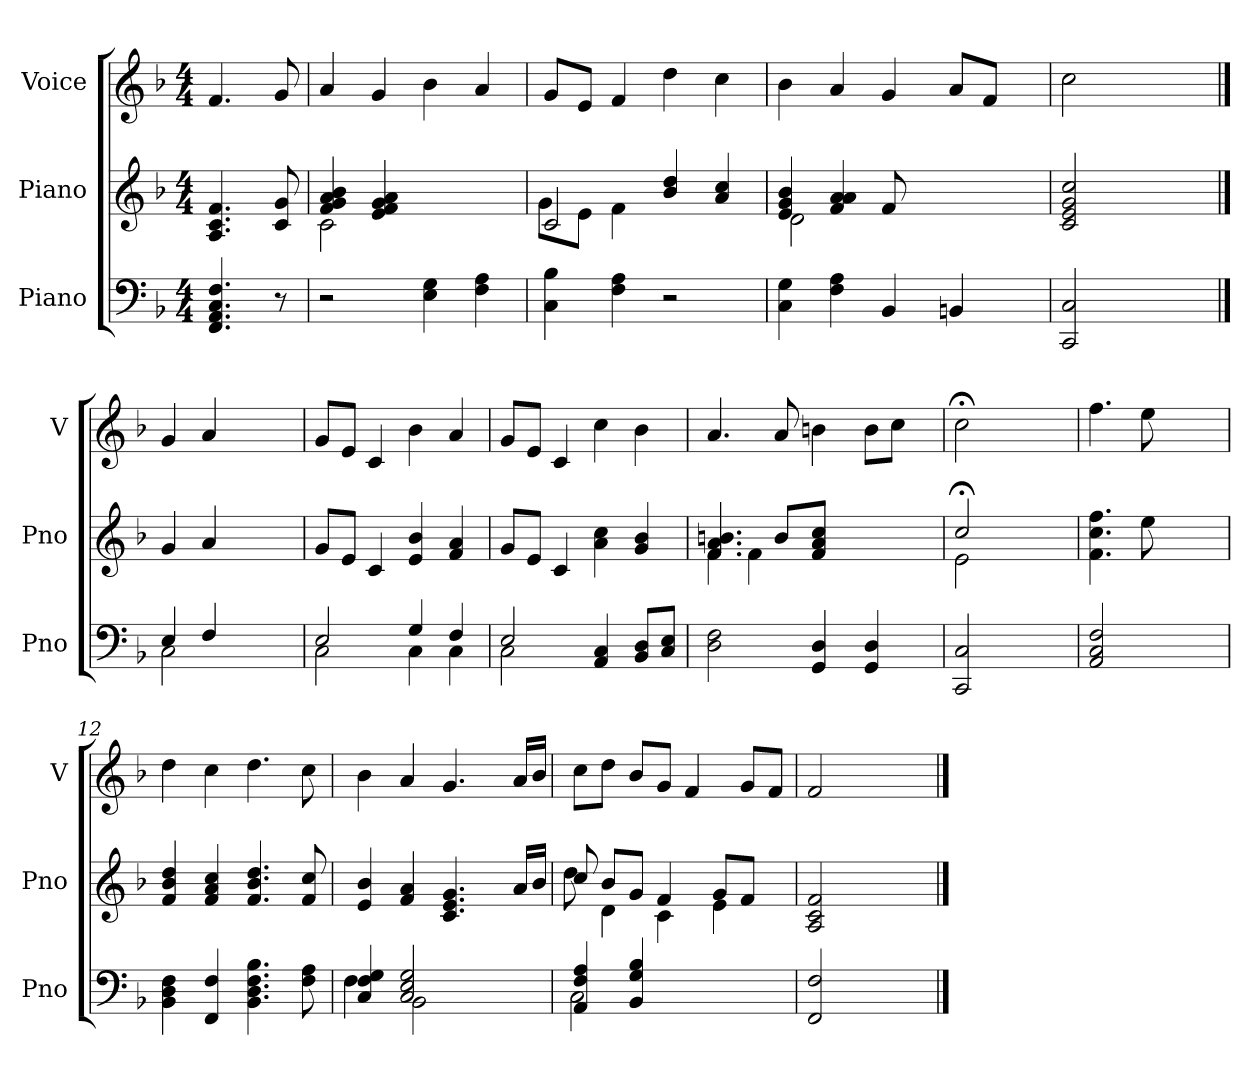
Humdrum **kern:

**kern	**kern	**kern
*part3	*part2	*part1
*staff3	*staff2	*staff1
*I"Piano	*I"Piano	*I"Voice
*I'Pno	*I'Pno	*I'V
*clefF4	*clefG2	*clefG2
*k[b-]	*k[b-]	*k[b-]
*M4/4	*M4/4	*M4/4
*MM92	*MM92	*MM92
=1	=1	=1
4.FF/ 4.AA/ 4.C/ 4.F/	4.A/ 4.c/ 4.f/	4.f/
8r	8c/ 8g/	8g/
=2	=2	=2
*	*^	*
2r	4f/ 4g/ 4a/ 4b-/	2c\	4a/
.	4e/ 4f/ 4g/ 4a/	.	4g/
4E\ 4G\	2ryy	2ryy	4b-\
4F\ 4A\	.	.	4a/
=3	=3	=3	=3
4C\ 4B-\	2c/	8g\L	8g/L
.	.	8e\J	8e/J
4F\ 4A\	.	4f\	4f/
2r	4b-/ 4dd/	2ryy	4dd\
.	4a/ 4cc/	.	4cc\
=4	=4	=4	=4
4C\ 4G\	4e/ 4g/ 4b-/	2d\	4b-\
4F\ 4A\	4f/ 4a/ 4a/	.	4a/
4BB-/	8f/	2ryy	4g/
.	2ryy	.	.
4BBn/	.	.	8a/L
.	.	.	8f/J
8ryy	.	8ryy	8ryy
*	*v	*v	*
=5	=5	=5
2CC/ 2C/	2c/ 2e/ 2g/ 2cc/	2cc\
2ryy	2ryy	2ryy
==6	==6	==6
*^	*	*
4E/	2C\	4g/	4g/
4F/	.	4a/	4a/
2ryy	2ryy	2ryy	2ryy
=7	=7	=7	=7
2E/	2C\	8g/L	8g/L
.	.	8e/J	8e/J
.	.	4c/	4c/
4G/	4C\	4e/ 4b-/	4b-\
4F/	4C\	4f/ 4a/	4a/
=8	=8	=8	=8
2E/	2C\	8g/L	8g/L
.	.	8e/J	8e/J
.	.	4c/	4c/
4AA/ 4C/	2ryy	4a\ 4cc\	4cc\
8BB-/ 8D/L	.	4g/ 4b-/	4b-\
8C/ 8E/J	.	.	.
*v	*v	*	*
!!LO:LB:g=z
=9	=9	=9
*	*^	*
2D\ 2F\	4.f/ 4.a/ 4.bn/	4f\	4.a/
.	.	4f\	.
.	8b/L	.	8a/
4GG/ 4D/	8f/ 8a/ 8cc/J	2ryy	4bn\
.	2ryy	.	.
4GG/ 4D/	.	.	8b\L
.	.	.	8cc\J
8ryy	.	8ryy	8ryy
=10	=10	=10	=10
2CC/ 2C/	2cc;/	2e\	2cc;\
2ryy	2ryy	2ryy	2ryy
*	*v	*v	*
=11	=11	=11
2AA/ 2C/ 2F/	4.f\ 4.cc\ 4.ff\	4.ff\
.	8ee\	8ee\
2ryy	2ryy	2ryy
=12	=12	=12
4BB-\ 4D\ 4F\	4f/ 4b-/ 4dd/	4dd\
4FF/ 4F/	4f/ 4a/ 4cc/	4cc\
4.BB-\ 4.D\ 4.F\ 4.B-\	4.f/ 4.b-/ 4.dd/	4.dd\
8F\ 8A\	8f/ 8cc/	8cc\
=13	=13	=13
*^	*	*
4C/ 4F/ 4G/	4F\	4e/ 4b-/	4b-\
2C/ 2E/ 2G/	2BB-\	4f/ 4a/	4a/
.	.	4.c/ 4.e/ 4.g/	4.g/
4ryy	4ryy	.	.
.	.	16a/LL	16a/LL
.	.	16b-/JJ	16b-/JJ
=14	=14	=14	=14
*	*	*^	*
4AA/ 4F/ 4A/	2C\	8cc/	8dd\	8cc\L
.	.	8b-/L	4d\	8dd\J
4BB-/ 4G/ 4B-/	.	8g/J	.	8b-/L
.	.	4f/	4c\	8g/J
2ryy	2ryy	.	.	4f/
.	.	8g/L	4e\	.
.	.	8f/J	.	8g/L
.	.	8ryy	8ryy	8f/J
*v	*v	*	*	*
*	*v	*v	*
=15	=15	=15
2FF/ 2F/	2A/ 2c/ 2f/	2f/
2ryy	2ryy	2ryy
==	==	==
*-	*-	*-
